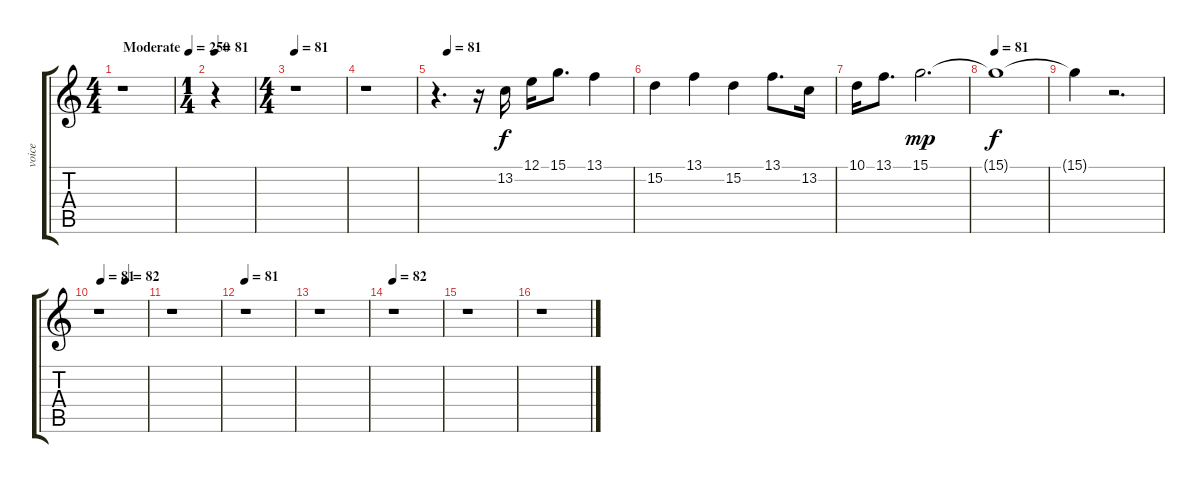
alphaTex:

\track ("voice" "voice") {instrument ocarina}
\staff {score tabs}
\tuning (E4 B3 G3 D3 A2 E2) {hide}
\ts (4 4)
\tempo (250 "Moderate")
\clef g2
\ks c
r.1{dy f instrument ocarina} |
\ts (1 4)
\tempo 81
r.4 |
\ts (4 4)
\tempo 81
r.1 |
r.1 |
\tempo (81 0.0625)
r.4{d} r.16 13.2.16 12.1.16 15.1.8{d} 13.1.4 |
15.2.4 13.1.4 15.2.4 13.1.8{d} 13.2.16 |
10.1.16 13.1.8{d} 15.1.2{d dy mp} |
\tempo 81
15.1{t}.1{dy f} |
15.1{t}.4 r.2{d} |
\tempo (81 0.0625)
\tempo (82 0.5625)
r.1 |
r.1 |
\tempo 81
r.1 |
r.1 |
\tempo 82
r.1 |
r.1 |
r.1
